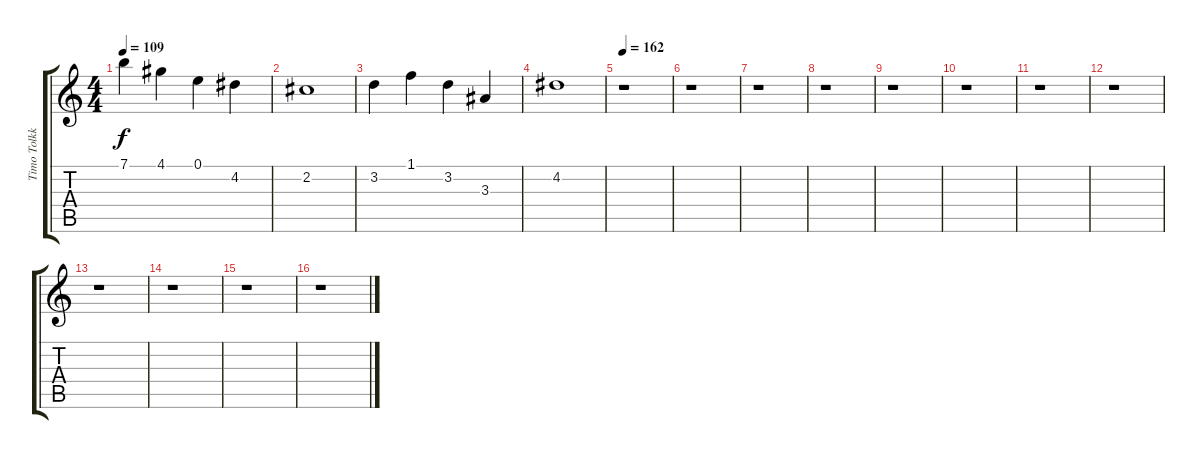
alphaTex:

\track ("Timo Tolkki" "Timo Tolkk") {instrument distortionguitar}
\staff {score tabs}
\tuning (E4 B3 G3 D3 A2 E2) {hide}
\ts (4 4)
\tempo 109
\clef g2
\ks c
7.1.4{dy f} 4.1.4 0.1.4 4.2.4 |
2.2.1 |
3.2.4 1.1.4 3.2.4 3.3.4 |
4.2.1 |
\tempo 162
r.1 |
r.1 |
r.1 |
r.1 |
r.1 |
r.1 |
r.1 |
r.1 |
r.1 |
r.1 |
r.1 |
r.1
